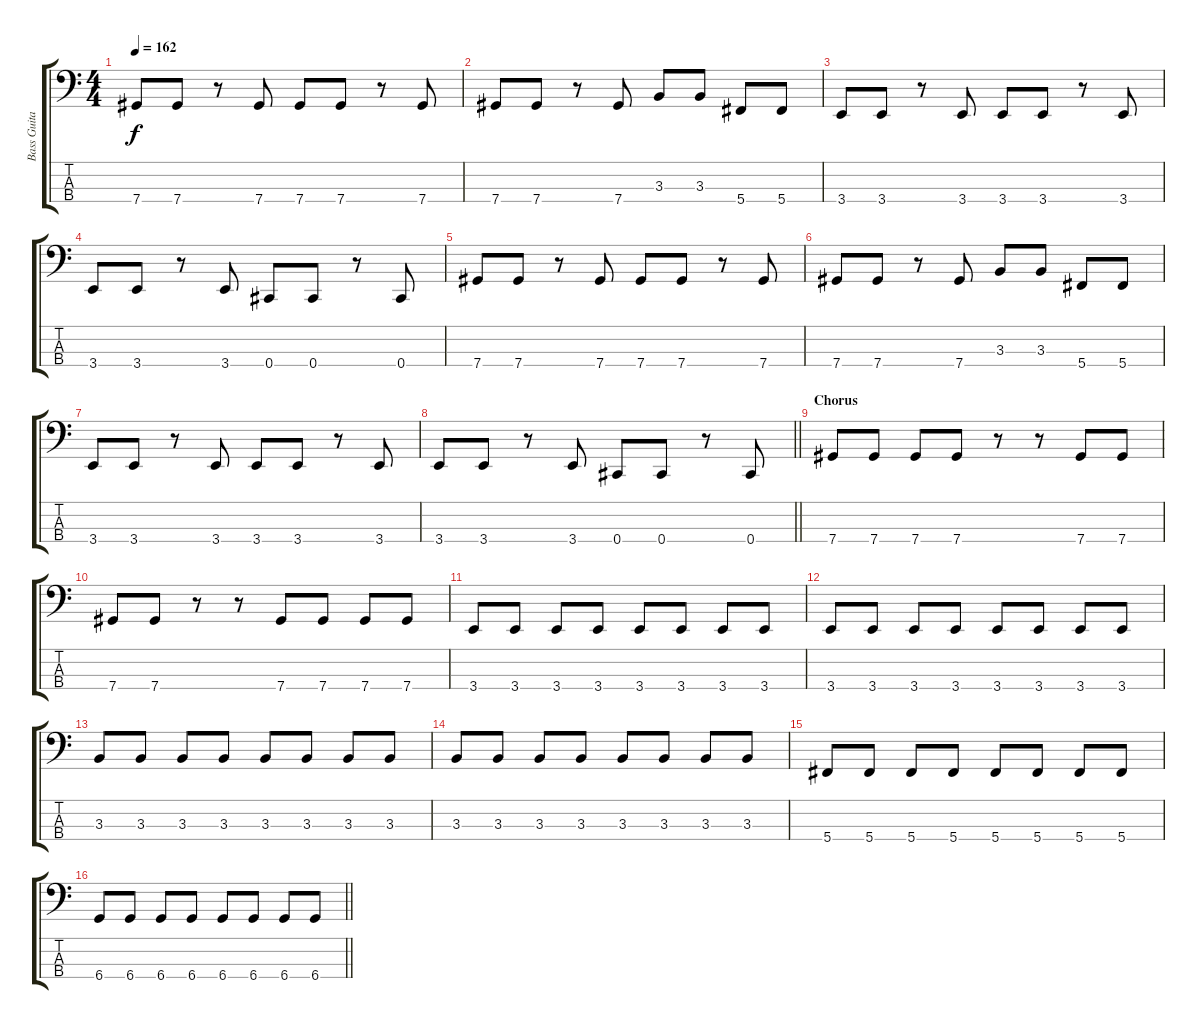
\track ("Bass Guitar" "Bass Guita") {instrument electricbassfinger}
\staff {score tabs}
\tuning (Gb2 Db2 Ab1 Db1) {hide}
\ts (4 4)
\tempo 162
\clef f4
\ks c
7.4.8{dy f} 7.4.8 r.8 7.4.8 7.4.8 7.4.8 r.8 7.4.8 |
7.4.8 7.4.8 r.8 7.4.8 3.3.8 3.3.8 5.4.8 5.4.8 |
3.4.8 3.4.8 r.8 3.4.8 3.4.8 3.4.8 r.8 3.4.8 |
3.4.8 3.4.8 r.8 3.4.8 0.4.8 0.4.8 r.8 0.4.8 |
7.4.8 7.4.8 r.8 7.4.8 7.4.8 7.4.8 r.8 7.4.8 |
7.4.8 7.4.8 r.8 7.4.8 3.3.8 3.3.8 5.4.8 5.4.8 |
3.4.8 3.4.8 r.8 3.4.8 3.4.8 3.4.8 r.8 3.4.8 |
\barLineRight lightlight
3.4.8 3.4.8 r.8 3.4.8 0.4.8 0.4.8 r.8 0.4.8 |
\section ("" "Chorus")
7.4.8 7.4.8 7.4.8 7.4.8 r.8 r.8 7.4.8 7.4.8 |
7.4.8 7.4.8 r.8 r.8 7.4.8 7.4.8 7.4.8 7.4.8 |
3.4.8 3.4.8 3.4.8 3.4.8 3.4.8 3.4.8 3.4.8 3.4.8 |
3.4.8 3.4.8 3.4.8 3.4.8 3.4.8 3.4.8 3.4.8 3.4.8 |
3.3.8 3.3.8 3.3.8 3.3.8 3.3.8 3.3.8 3.3.8 3.3.8 |
3.3.8 3.3.8 3.3.8 3.3.8 3.3.8 3.3.8 3.3.8 3.3.8 |
5.4.8 5.4.8 5.4.8 5.4.8 5.4.8 5.4.8 5.4.8 5.4.8 |
\barLineRight lightlight
6.4.8 6.4.8 6.4.8 6.4.8 6.4.8 6.4.8 6.4.8 6.4.8
